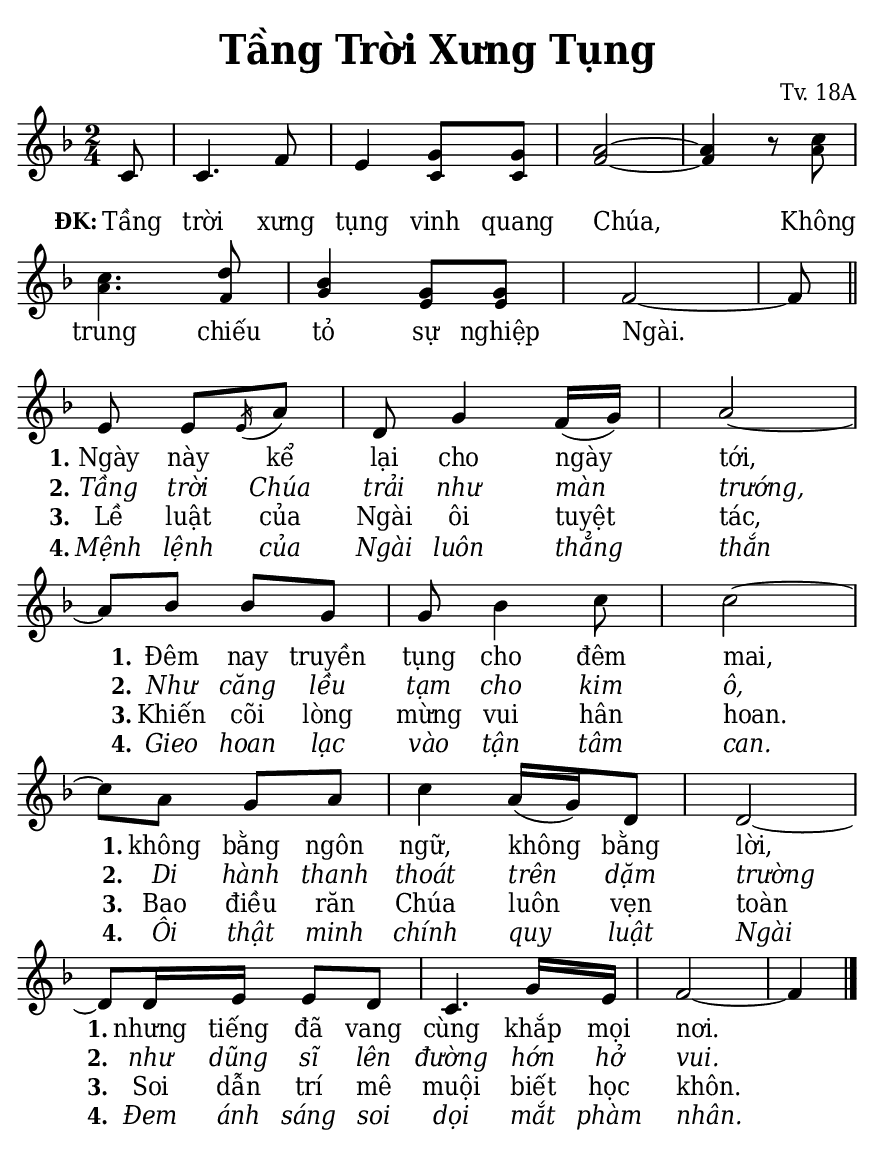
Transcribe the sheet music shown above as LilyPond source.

% Cài đặt chung\
\version "2.22.1"
\include "english.ly"

\header {
  title = \markup { \fontsize #1 "Tầng Trời Xưng Tụng" }
  composer = "Tv. 18A"
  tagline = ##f
}

% Nhạc phiên khúc
nhacPhienKhucSop = \relative c' {
  <> \tweak extra-offset #'(-6.5 . -2.5) _\markup { \bold "ĐK:" }
  \partial 8 c8 |
  c4. f8 |
  e4 g8 g |
  a2 ~ |
  a4 r8 c |
  c4. d8 |
  bf4 g8 g |
  f2 ~ |
  f8 \bar "||" \break
  
  e e \slashedGrace { e16 ( } a8) |
  d, g4 f16 (g) |
  a2 ~ |
  a8 bf bf g |
  g bf4 c8 |
  c2 ~ |
  c8 a g a |
  c4 a16 (g) d8 |
  d2 ~ |
  d8 d16 e e8 d |
  c4. g'16 e |
  f2 ~ |
  f4 \bar "|."
}

nhacPhienKhucAlto = \relative c' {
  c8 |
  c4. f8 |
  e4 c8 c |
  f2 ~ |
  f4 r8 a |
  a4. f8 |
  g4 e8 e |
  f2 ~ |
  f8
}

% Lời phiên khúc
loiPhienKhucSop = \lyrics {
  %\set stanza = "ĐK:"
  Tầng trời xưng tụng vinh quang Chúa,
  Không trung chiếu tỏ sự nghiệp Ngài.
  <<
    {
      \set stanza = "1."
      Ngày này kể lại cho ngày tới,
      Đêm nay truyền tụng cho đêm mai,
      không bằng ngôn ngữ, không bằng lời,
      nhưng tiếng đã vang cùng khắp mọi nơi.
    }
    \new Lyrics {
	    \set associatedVoice = "beSop"
	    \set stanza = "2."
      \override Lyrics.LyricText.font-shape = #'italic
	    Tầng trời Chúa trải như màn trướng,
	    Như căng lều tạm cho kim ô,
	    Di hành thanh thoát trên dặm trường
	    như dũng sĩ lên đường hớn hở vui.
    }
    \new Lyrics {
	    \set associatedVoice = "beSop"
	    \set stanza = "3."
	    Lề luật của Ngài ôi tuyệt tác,
	    Khiến cõi lòng mừng vui hân hoan.
	    Bao điều răn Chúa luôn vẹn toàn
	    Soi dẫn trí mê muội biết học khôn.
    }
    \new Lyrics {
	    \set associatedVoice = "beSop"
	    \set stanza = "4."
      \override Lyrics.LyricText.font-shape = #'italic
	    Mệnh lệnh của Ngài luôn thẳng thắn
	    Gieo hoan lạc vào tận tâm can.
	    Ôi thật minh chính quy luật Ngài
	    Đem ánh sáng soi dọi mắt phàm nhân.
    }
  >>
}

% Dàn trang
\paper {
  #(set-paper-size "a5")
  top-margin = 3\mm
  bottom-margin = 3\mm
  left-margin = 3\mm
  right-margin = 3\mm
  indent = #0
  #(define fonts
	 (make-pango-font-tree "Deja Vu Serif Condensed"
	 		       "Deja Vu Serif Condensed"
			       "Deja Vu Serif Condensed"
			       (/ 20 20)))
  print-page-number = ##f
  page-count = #1
}

TongNhip = {
  \key f \major \time 2/4
  \set Timing.beamExceptions = #'()
  \set Timing.baseMoment = #(ly:make-moment 1/4)
}

% mã nguồn cho những chức năng chưa hỗ trợ trong phiên bản lilypond hiện tại
% cung cấp bởi cộng đồng lilypond khi gửi email đến lilypond-user@gnu.org
% Đổi kích thước nốt cho bè phụ
notBePhu =
#(define-music-function (font-size music) (number? ly:music?)
   (for-some-music
     (lambda (m)
       (if (music-is-of-type? m 'rhythmic-event)
           (begin
             (set! (ly:music-property m 'tweaks)
                   (cons `(font-size . ,font-size)
                         (ly:music-property m 'tweaks)))
             #t)
           #f))
     music)
   music)

% in số phiên khúc trên mỗi dòng
#(define (add-grob-definition grob-name grob-entry)
    (set! all-grob-descriptions
          (cons ((@@ (lily) completize-grob-entry)
                 (cons grob-name grob-entry))
                all-grob-descriptions)))

#(add-grob-definition
   'StanzaNumberSpanner
   `((direction . ,LEFT)
     (font-series . bold)
     (padding . 0.5)
     (side-axis . ,X)
     (stencil . ,ly:text-interface::print)
     (X-offset . ,ly:side-position-interface::x-aligned-side)
     (Y-extent . ,grob::always-Y-extent-from-stencil)
     (meta . ((class . Spanner)
              (interfaces . (font-interface
                             side-position-interface
                             stanza-number-interface
                             text-interface))))))

\layout {
   \context {
     \Global
     \grobdescriptions #all-grob-descriptions
   }
   \context {
     \Score
     \remove Stanza_number_align_engraver
     \consists
       #(lambda (context)
          (let ((texts '())
                (syllables '()))
            (make-engraver
             (acknowledgers
              ((stanza-number-interface engraver grob source-engraver)
                 (set! texts (cons grob texts)))
              ((lyric-syllable-interface engraver grob source-engraver)
                 (set! syllables (cons grob syllables))))
             ((stop-translation-timestep engraver)
                (for-each
                 (lambda (text)
                   (for-each
                    (lambda (syllable)
                      (ly:pointer-group-interface::add-grob text
'side-support-elements syllable))
                    syllables))
                 texts)
                (set! syllables '())))))
   }
   \context {
     \Lyrics
     \remove Stanza_number_engraver
     \consists
       #(lambda (context)
          (let ((text #f)
                (last-stanza #f))
            (make-engraver
             ((process-music engraver)
                (let ((stanza (ly:context-property context 'stanza #f)))
                  (if (and stanza (not (equal? stanza last-stanza)))
                      (let ((column (ly:context-property context
'currentCommandColumn)))
                        (set! last-stanza stanza)
                        (if text
                            (ly:spanner-set-bound! text RIGHT column))

                        (set! text (ly:engraver-make-grob engraver
'StanzaNumberSpanner '()))
                        (ly:grob-set-property! text 'text stanza)
                        (ly:spanner-set-bound! text LEFT column)))))
             ((finalize engraver)
                (if text
                    (let ((column (ly:context-property context
'currentCommandColumn)))
                      (ly:spanner-set-bound! text RIGHT column)))))))
     \override StanzaNumberSpanner.horizon-padding = 10000
   }
}
% kết thúc mã nguồn

\score {
  \new ChoirStaff <<
    \new Staff \with {
        \consists "Merge_rests_engraver"
        printPartCombineTexts = ##f
      }
      <<
      \new Voice \TongNhip \partCombine 
        \nhacPhienKhucSop
        \notBePhu -1 { \nhacPhienKhucAlto }
      \new NullVoice = beSop \nhacPhienKhucSop
      \new Lyrics \lyricsto beSop \loiPhienKhucSop
      >>
  >>
  \layout {
    \override Lyrics.LyricSpace.minimum-distance = #2
    \override Score.BarNumber.break-visibility = ##(#f #f #f)
    \override Score.SpacingSpanner.uniform-stretching = ##t
  } 
}
